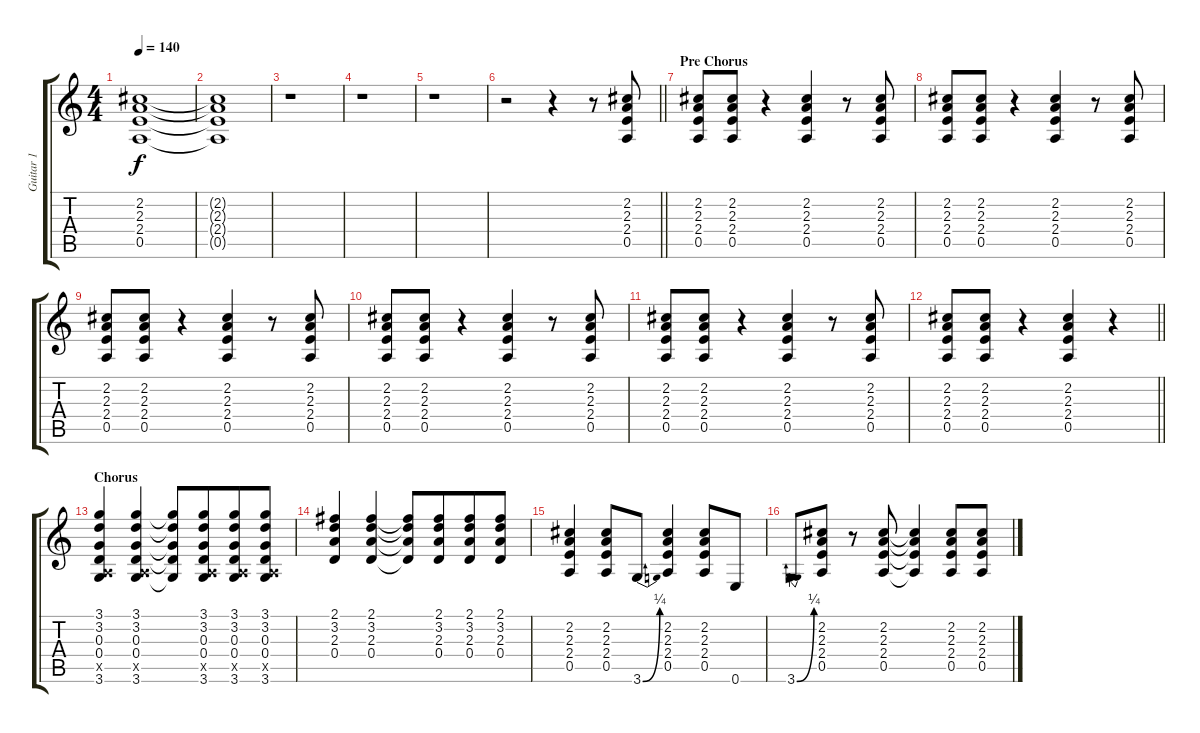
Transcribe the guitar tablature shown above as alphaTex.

\track ("Guitar 1" "Guitar 1") {instrument distortionguitar}
\staff {score tabs}
\tuning (E4 B3 G3 D3 A2 E2) {hide}
\ts (4 4)
\tempo 140
\clef g2
\ks c
(2.2{t} 2.3{t} 2.4{t} 0.5{t}).1{dy f} |
(2.2{t} 2.3{t} 2.4{t} 0.5{t}).1 |
r.1 |
r.1 |
r.1 |
\barLineRight lightlight
r.2 r.4 r.8 (2.2 2.3 2.4 0.5).8 |
\section ("" "Pre Chorus")
(2.2 2.3 2.4 0.5).8 (2.2 2.3 2.4 0.5).8 r.4 (2.2 2.3 2.4 0.5).4 r.8 (2.2 2.3 2.4 0.5).8 |
(2.2 2.3 2.4 0.5).8 (2.2 2.3 2.4 0.5).8 r.4 (2.2 2.3 2.4 0.5).4 r.8 (2.2 2.3 2.4 0.5).8 |
(2.2 2.3 2.4 0.5).8 (2.2 2.3 2.4 0.5).8 r.4 (2.2 2.3 2.4 0.5).4 r.8 (2.2 2.3 2.4 0.5).8 |
(2.2 2.3 2.4 0.5).8 (2.2 2.3 2.4 0.5).8 r.4 (2.2 2.3 2.4 0.5).4 r.8 (2.2 2.3 2.4 0.5).8 |
(2.2 2.3 2.4 0.5).8 (2.2 2.3 2.4 0.5).8 r.4 (2.2 2.3 2.4 0.5).4 r.8 (2.2 2.3 2.4 0.5).8 |
\barLineRight lightlight
(2.2 2.3 2.4 0.5).8 (2.2 2.3 2.4 0.5).8 r.4 (2.2 2.3 2.4 0.5).4 r.4 |
\section ("" "Chorus")
(3.1 3.2 0.3 0.4 0.5{x} 3.6).4 (3.1 3.2 0.3 0.4 0.5{x} 3.6).4 (3.1{t} 3.2{t} 0.3{t} 0.4{t} 3.6{t}).8 (3.1 3.2 0.3 0.4 0.5{x} 3.6).8{beam merge} (3.1 3.2 0.3 0.4 0.5{x} 3.6).8 (3.1 3.2 0.3 0.4 0.5{x} 3.6).8 |
(2.1 3.2 2.3 0.4).4 (2.1 3.2 2.3 0.4).4 (2.1{t} 3.2{t} 2.3{t} 0.4{t}).8 (2.1 3.2 2.3 0.4).8{beam merge} (2.1 3.2 2.3 0.4).8 (2.1 3.2 2.3 0.4).8 |
(2.2 2.3 2.4 0.5).4 (2.2 2.3 2.4 0.5).8 3.6{be (bend 0 0 60 1)}.8 (2.2 2.3 2.4 0.5).4 (2.2 2.3 2.4 0.5).8 0.6.8 |
3.6{be (bend 0 0 60 1)}.8 (2.2 2.3 2.4 0.5).8 r.8 (2.2 2.3 2.4 0.5).8 (2.2{t} 2.3{t} 2.4{t} 0.5{t}).4 (2.2 2.3 2.4 0.5).8 (2.2 2.3 2.4 0.5).8
